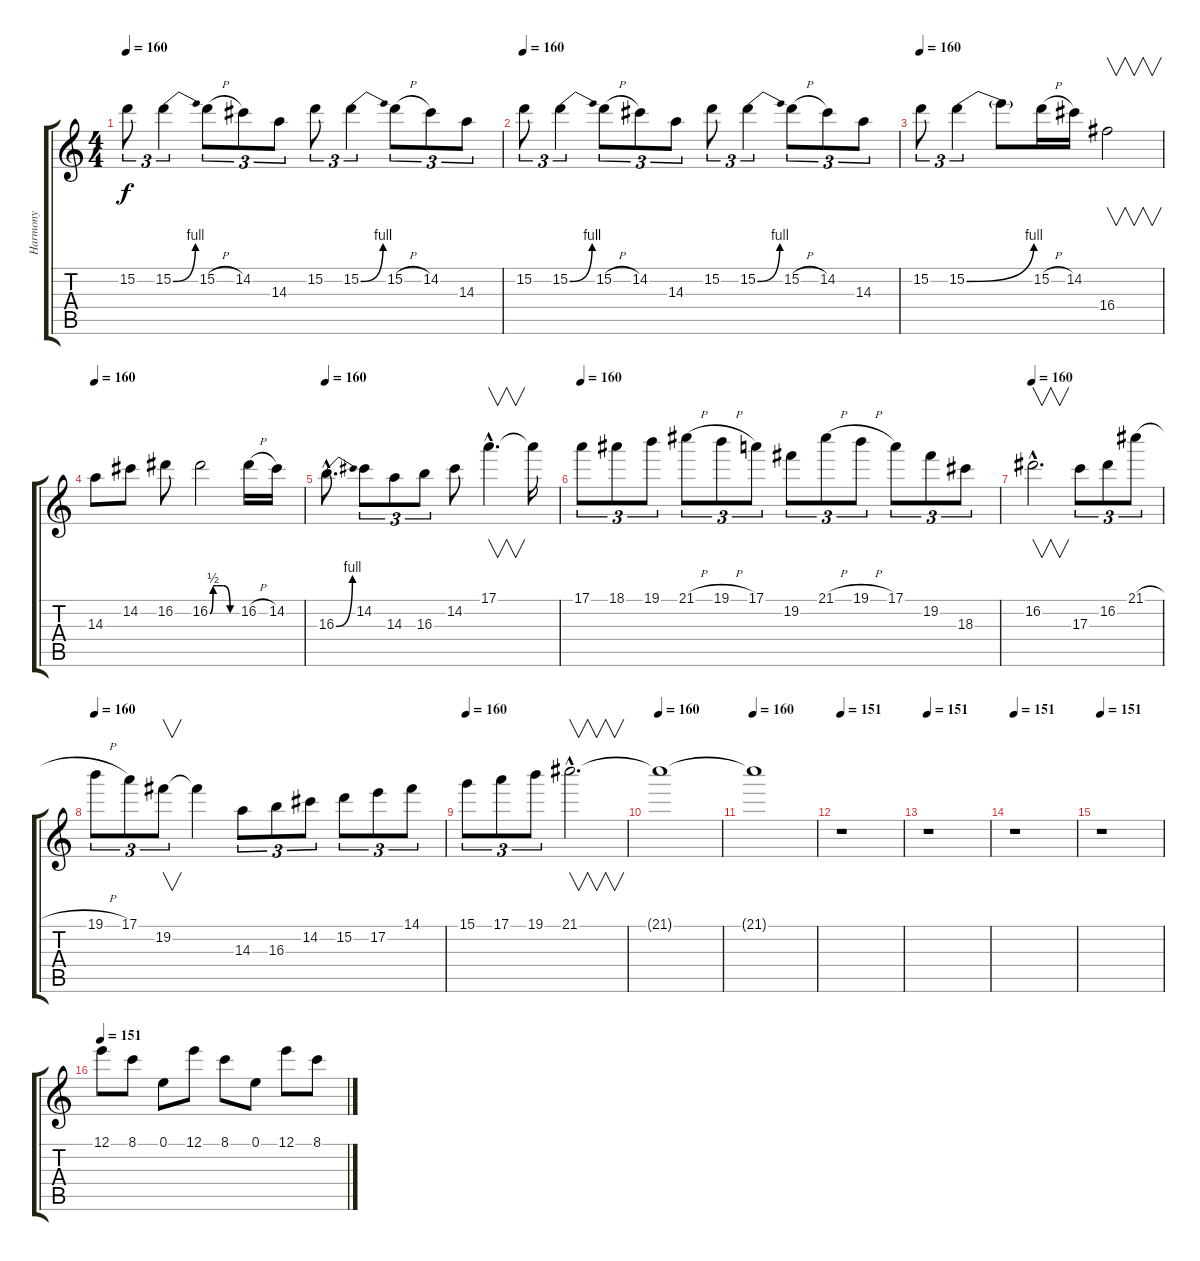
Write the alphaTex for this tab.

\track ("Harmony" "Harmony") {instrument overdrivenguitar}
\staff {score tabs}
\tuning (E4 B3 G3 D3 A2 E2) {hide}
\ts (4 4)
\tempo 160
\clef g2
\ks c
15.2.8{tu (3 2) dy f} 15.2{be (bend 0 0 60 4)}.4{tu (3 2)} 15.2{h}.8{tu (3 2)} 14.2.8{tu (3 2)} 14.3.8{tu (3 2)} 15.2.8{tu (3 2)} 15.2{be (bend 0 0 60 4)}.4{tu (3 2)} 15.2{h}.8{tu (3 2)} 14.2.8{tu (3 2)} 14.3.8{tu (3 2)} |
\tempo 160
15.2.8{tu (3 2)} 15.2{be (bend 0 0 60 4)}.4{tu (3 2)} 15.2{h}.8{tu (3 2)} 14.2.8{tu (3 2)} 14.3.8{tu (3 2)} 15.2.8{tu (3 2)} 15.2{be (bend 0 0 60 4)}.4{tu (3 2)} 15.2{h}.8{tu (3 2)} 14.2.8{tu (3 2)} 14.3.8{tu (3 2)} |
\tempo 160
15.2.8{tu (3 2)} 15.2{be (bend 0 0 60 4)}.4{tu (3 2)} 15.2{t}.8 15.2{h}.16 14.2.16 16.4.2{v} |
\tempo 160
14.3.8 14.2.8 16.2.8 16.2{be (custom 0 0 7 2 15 2 30 2 45 0 60 0)}.2 16.2{h}.16 14.2.16 |
\tempo 160
16.3{be (bend 0 0 60 4) hac}.8{d} 14.2.8{tu (3 2)} 14.3.8{tu (3 2)} 16.3.8{tu (3 2)} 14.2.8 17.1{hac}.4{v d} 17.1{t}.16 |
\tempo 160
17.1.8{tu (3 2)} 18.1.8{tu (3 2)} 19.1.8{tu (3 2)} 21.1{h}.8{tu (3 2)} 19.1{h}.8{tu (3 2)} 17.1.8{tu (3 2)} 19.2.8{tu (3 2)} 21.1{h}.8{tu (3 2)} 19.1{h}.8{tu (3 2)} 17.1.8{tu (3 2)} 19.2.8{tu (3 2)} 18.3.8{tu (3 2)} |
\tempo 160
16.2{hac}.2{v d} 17.3.8{tu (3 2)} 16.2.8{tu (3 2)} 21.1{h}.8{tu (3 2)} |
\tempo 160
19.1{h}.8{tu (3 2)} 17.1.8{tu (3 2)} 19.2.8{v tu (3 2)} 19.2{t}.4 14.3.8{tu (3 2)} 16.3.8{tu (3 2)} 14.2.8{tu (3 2)} 15.2.8{tu (3 2)} 17.2.8{tu (3 2)} 14.1.8{tu (3 2)} |
\tempo 160
15.1.8{tu (3 2)} 17.1.8{tu (3 2)} 19.1.8{tu (3 2)} 21.1{hac}.2{v d} |
\tempo 160
21.1{t}.1 |
\tempo 160
21.1{t}.1 |
\tempo 151
r.1 |
\tempo 151
r.1 |
\tempo 151
r.1 |
\tempo 151
r.1 |
\tempo 151
12.1.8{volume 11} 8.1.8 0.1.8 12.1.8 8.1.8 0.1.8 12.1.8 8.1.8
